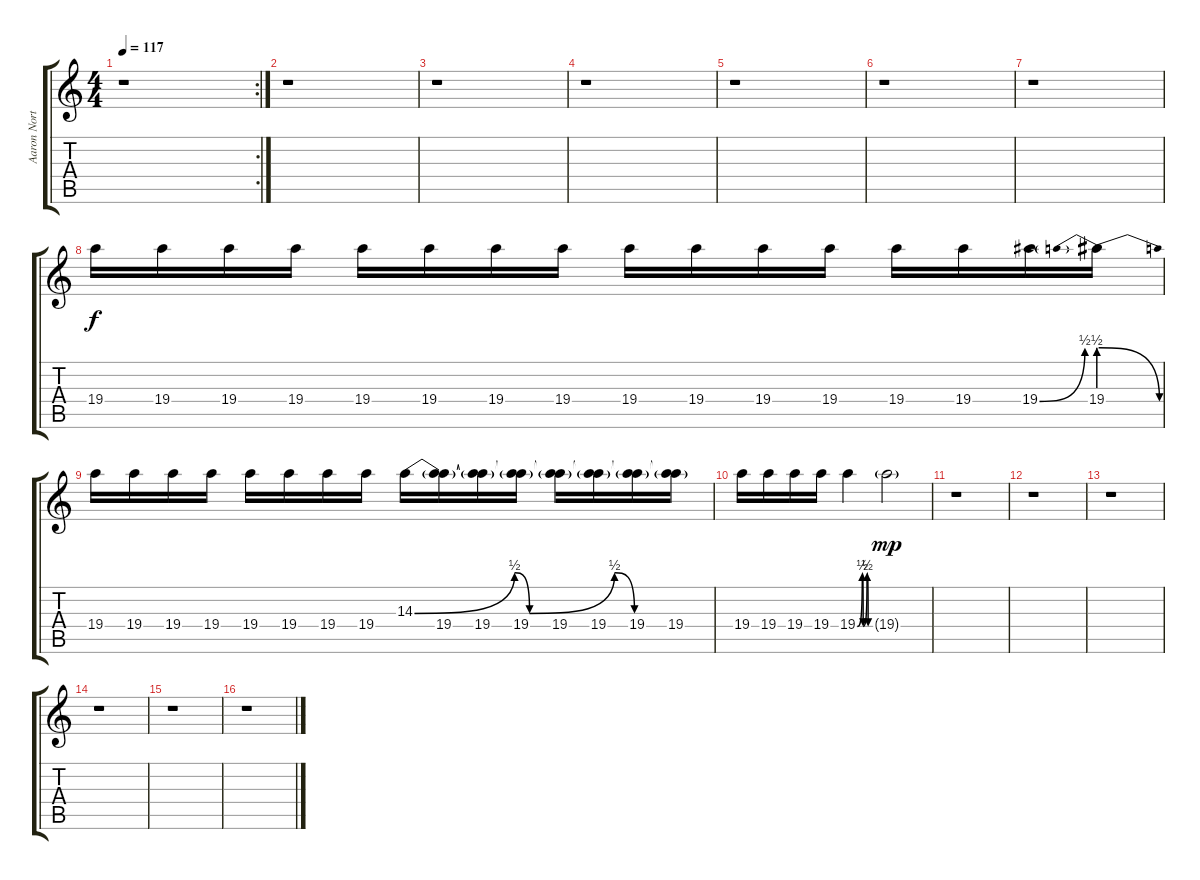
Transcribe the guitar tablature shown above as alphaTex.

\track ("Aaron North" "Aaron Nort") {instrument overdrivenguitar}
\staff {score tabs}
\tuning (E4 B3 G3 D3 A2 E2) {hide}
\rc 2
\ts (4 4)
\tempo 117
\clef g2
\ks c
r.1{dy f} |
r.1 |
r.1 |
r.1 |
r.1 |
r.1 |
r.1 |
19.4.16 19.4.16 19.4.16 19.4.16 19.4.16 19.4.16 19.4.16 19.4.16 19.4.16 19.4.16 19.4.16 19.4.16 19.4.16 19.4.16 19.4{be (bend 0 0 60 2)}.16 19.4{be (prebendrelease 0 2 60 0)}.16 |
19.4.16 19.4.16 19.4.16 19.4.16 19.4.16 19.4.16 19.4.16 19.4.16 14.3{be (custom 0 0 20 2 23 0 40 2 44 0 53 0 60 0)}.16 (14.3{t} 19.4).16 (14.3{t} 19.4).16 (14.3{t} 19.4).16 (14.3{t} 19.4).16 (14.3{t} 19.4).16 (14.3{t} 19.4).16 (14.3{t} 19.4).16 |
19.4.16 19.4.16 19.4.16 19.4.16 19.4{be (custom 0 0 23 2 27 0 45 2 50 0 60 0)}.4 19.4{g}.2{dy mp} |
r.1 |
r.1 |
r.1 |
r.1 |
r.1 |
r.1
